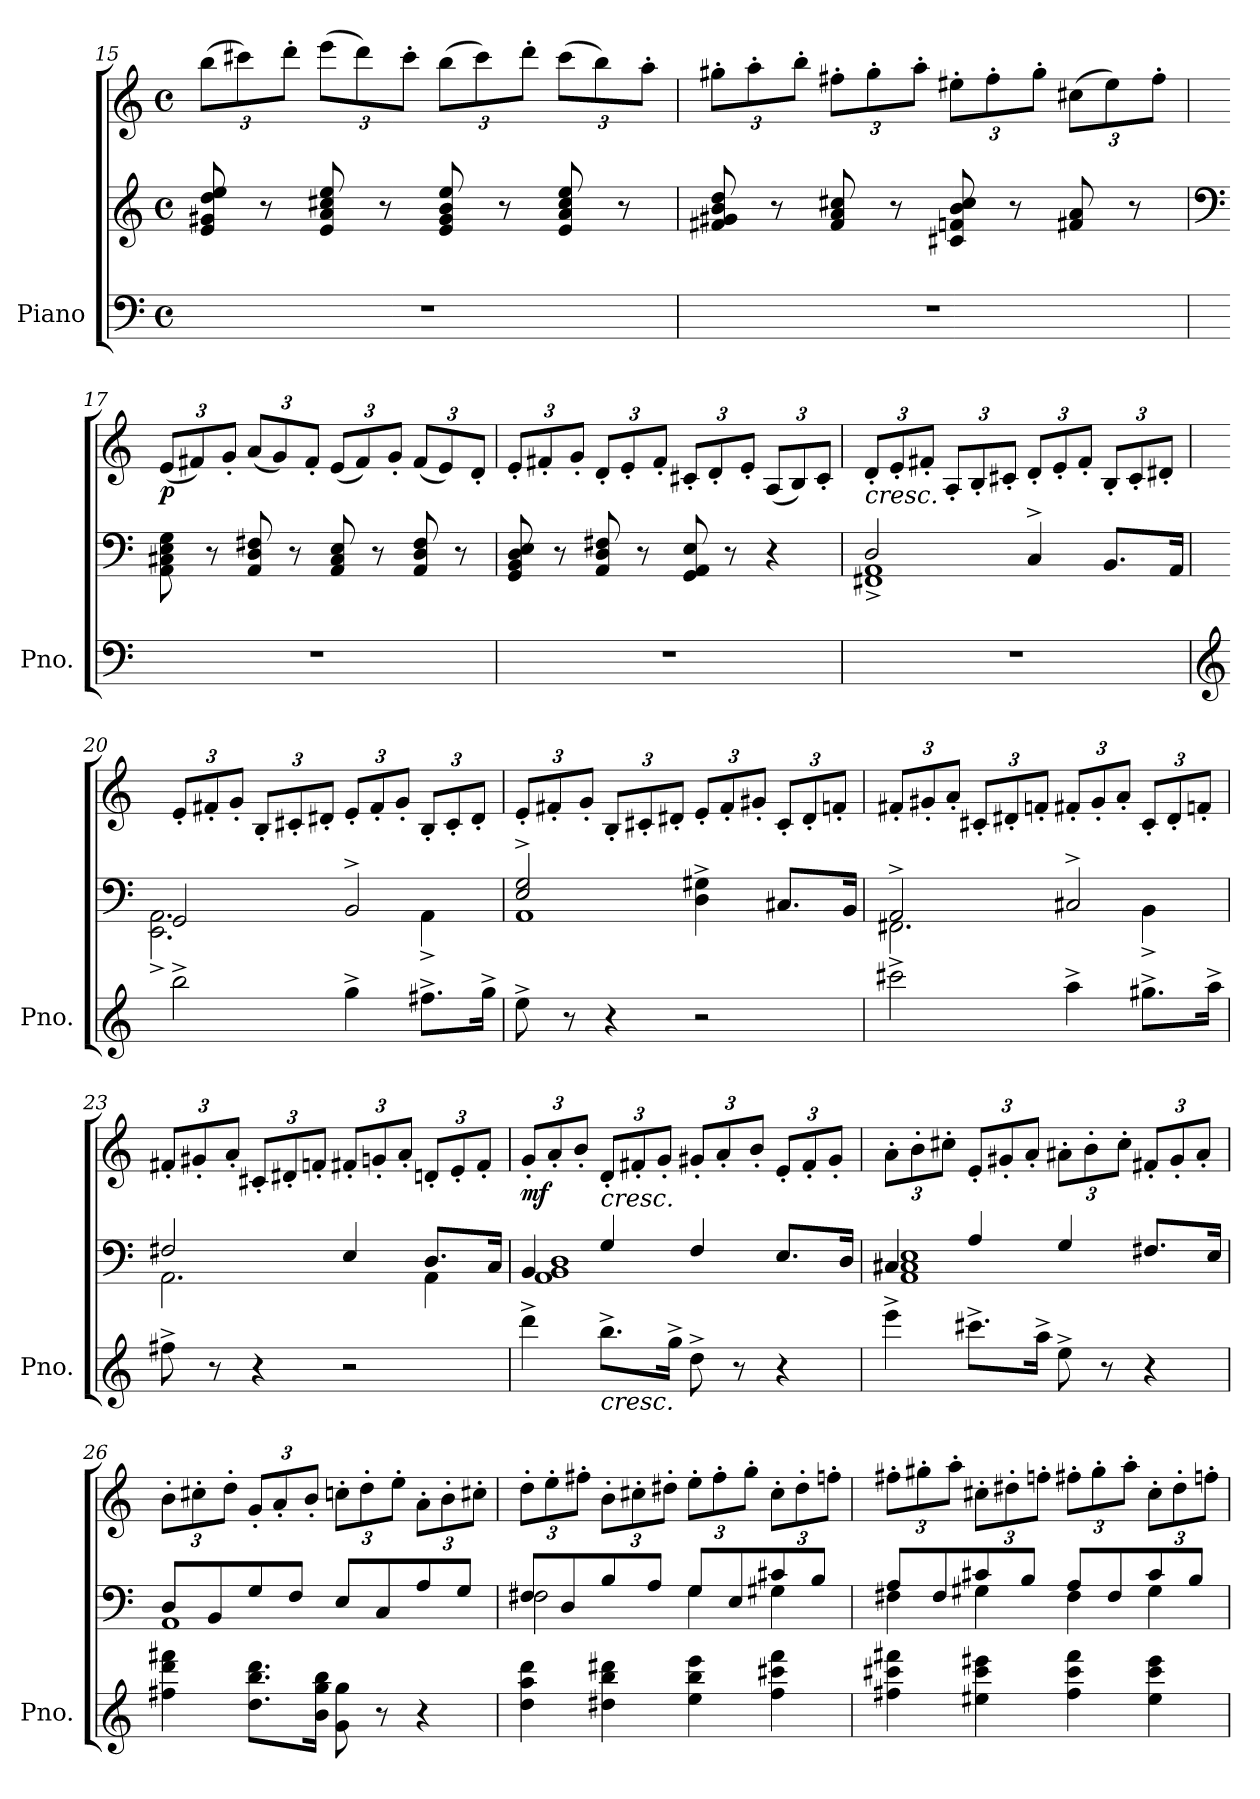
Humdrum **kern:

**kern	**kern	**kern	**dynam
*part1	*part1	*part1	*part1
*staff3	*staff2	*staff1	*staff1/2/3
*I"Piano	*	*	*
*I'Pno.	*	*	*
*clefF4	*clefG2	*clefG2	*
*k[]	*k[]	*k[]	*
*M4/4	*M4/4	*M4/4	*
*met(c)	*met(c)	*met(c)	*
*	*	*Xbrackettup	*
=15	=15	=15	=15
1r	8e/ 8g#X/ 8dd/ 8ee/	(>12bb\L	.
.	.	12ccc#X\)	.
.	8r	.	.
.	.	12ddd'\J	.
.	8e/ 8a/ 8cc#X/ 8ee/	(>12eee\L	.
.	.	12ddd\)	.
.	8r	.	.
.	.	12ccc#'\J	.
.	8e/ 8g#/ 8b/ 8ee/	(>12bb\L	.
.	.	12ccc#\)	.
.	8r	.	.
.	.	12ddd'\J	.
.	8e/ 8a/ 8cc#/ 8ee/	(>12ccc#\L	.
.	.	12bb\)	.
.	8r	.	.
.	.	12aa'\J	.
=16	=16	=16	=16
1r	8f#X/ 8g#X/ 8b/ 8dd/	12gg#X'\L	.
.	.	12aa'\	.
.	8r	.	.
.	.	12bb'\J	.
.	8f#/ 8a/ 8cc#X/	12ff#X'\L	.
.	.	12gg#'\	.
.	8r	.	.
.	.	12aa'\J	.
.	8c#X/ 8fn/ 8b/ 8cc#/	12ee#X'\L	.
.	.	12ff#'\	.
.	8r	.	.
.	.	12gg#'\J	.
.	8f#X/ 8a/	(>12cc#X\L	.
.	.	12ee#\)	.
.	8r	.	.
.	.	12ff#'\J	.
!!LO:LB:g=z
=17	=17	=17	=17
*	*clefF4	*	*
!	!	!	!LO:DY:b
1r	8AA\ 8C#X\ 8E\ 8G\	(<12e/L	p
.	.	12f#X/)	.
.	8r	.	.
.	.	12g'/J	.
.	8AA/ 8D/ 8F#X/	(<12a/L	.
.	.	12g/)	.
.	8r	.	.
.	.	12f#'/J	.
.	8AA/ 8C#/ 8E/	(<12e/L	.
.	.	12f#/)	.
.	8r	.	.
.	.	12g'/J	.
.	8AA/ 8D/ 8F#/	(<12f#/L	.
.	.	12e/)	.
.	8r	.	.
.	.	12d'/J	.
=18	=18	=18	=18
1r	8GG/ 8BB/ 8D/ 8E/	12e'/L	.
.	.	12f#X'/	.
.	8r	.	.
.	.	12g'/J	.
.	8AA/ 8D/ 8F#X/	12d'/L	.
.	.	12e'/	.
.	8r	.	.
.	.	12f#'/J	.
.	8GG/ 8AA/ 8E/	12c#X'/L	.
.	.	12d'/	.
.	8r	.	.
.	.	12e'/J	.
.	4r	(<12A/L	.
.	.	12B/)	.
.	.	12c#'/J	.
=19	=19	=19	=19
*	*^	*	*
!	!	!	!LO:TX:b:i:t=cresc.	!
1r	2D/	1FF#X^ 1AA^	12d'/L	.
.	.	.	12e'/	.
.	.	.	12f#X'/J	.
.	.	.	12A'/L	.
.	.	.	12B'/	.
.	.	.	12c#X'/J	.
.	4C^/	.	12d'/L	.
.	.	.	12e'/	.
.	.	.	12f#'/J	.
.	8.BB/L	.	12B'/L	.
.	.	.	12c#'/	.
.	.	.	12d#X'/J	.
.	16AA/Jk	.	.	.
!!LO:PB:g=z
=20	=20	=20	=20	=20
*clefG2	*	*	*	*
2bb^\	2GG/	2.EE\^ 2.AA\^	12e'/L	.
.	.	.	12f#X'/	.
.	.	.	12g'/J	.
.	.	.	12B'/L	.
.	.	.	12c#X'/	.
.	.	.	12d#X'/J	.
4gg^\	2BB^/	.	12e'/L	.
.	.	.	12f#'/	.
.	.	.	12g'/J	.
8.ff#X^\L	.	4AA^\	12B'/L	.
.	.	.	12c#'/	.
.	.	.	12d#'/J	.
16gg^\Jk	.	.	.	.
=21	=21	=21	=21	=21
8ee^\	2E/^ 2G/^	1AA	12e'/L	.
.	.	.	12f#X'/	.
8r	.	.	.	.
.	.	.	12g'/J	.
4r	.	.	12B'/L	.
.	.	.	12c#X'/	.
.	.	.	12d#X'/J	.
2r	4D\^ 4G#X\^	.	12e'/L	.
.	.	.	12f#'/	.
.	.	.	12g#X'/J	.
.	8.C#X/L	.	12c#'/L	.
.	.	.	12d#'/	.
.	.	.	12fn'/J	.
.	16BB/Jk	.	.	.
=22	=22	=22	=22	=22
2ccc#X^\	2AA^/	2.FF#X\	12f#X'/L	.
.	.	.	12g#X'/	.
.	.	.	12a'/J	.
.	.	.	12c#X'/L	.
.	.	.	12d#X'/	.
.	.	.	12fn'/J	.
4aa^\	2C#X^/	.	12f#X'/L	.
.	.	.	12g#'/	.
.	.	.	12a'/J	.
8.gg#X^\L	.	4BB^\	12c#'/L	.
.	.	.	12d#'/	.
.	.	.	12fn'/J	.
16aa^\Jk	.	.	.	.
!!LO:LB:g=z
=23	=23	=23	=23	=23
8ff#X^\	2F#X/	2.AA\	12f#X'/L	.
.	.	.	12g#X'/	.
8r	.	.	.	.
.	.	.	12a'/J	.
4r	.	.	12c#X'/L	.
.	.	.	12d#X'/	.
.	.	.	12fn'/J	.
2r	4E/	.	12f#X'/L	.
.	.	.	12gn'/	.
.	.	.	12a'/J	.
.	8.D/L	4AA\	12dn'/L	.
.	.	.	12e'/	.
.	.	.	12f#'/J	.
.	16C/Jk	.	.	.
=24	=24	=24	=24	=24
!	!	!	!	!LO:DY:b
4ddd^\	4BB/	1AA 1BB 1D	12g'/L	mf
.	.	.	12a'/	.
.	.	.	12b'/J	.
!	!	!	!LO:TX:b:i:t=cresc.	!
!LO:TX:b:i:t=cresc.	!	!	!	!
8.bb^\L	4G/	.	12d'/L	.
.	.	.	12f#X'/	.
.	.	.	12g'/J	.
16gg^\Jk	.	.	.	.
8dd^\	4F/	.	12g#X'/L	.
.	.	.	12a'/	.
8r	.	.	.	.
.	.	.	12b'/J	.
4r	8.E/L	.	12e'/L	.
.	.	.	12f#'/	.
.	.	.	12g#'/J	.
.	16D/Jk	.	.	.
=25	=25	=25	=25	=25
4eee^\	4C#X/	1AA 1C# 1E	12a'\L	.
.	.	.	12b'\	.
.	.	.	12cc#X'\J	.
8.ccc#X^\L	4A/	.	12e'/L	.
.	.	.	12g#X'/	.
.	.	.	12a'/J	.
16aa^\Jk	.	.	.	.
8ee^\	4G/	.	12a#X'\L	.
.	.	.	12b'\	.
8r	.	.	.	.
.	.	.	12cc#'\J	.
4r	8.F#X/L	.	12f#X'/L	.
.	.	.	12g#'/	.
.	.	.	12a#'/J	.
.	16E/Jk	.	.	.
!!LO:LB:g=z
=26	=26	=26	=26	=26
4ff#X\ 4ddd\ 4fff#X\	8D/L	1AA	12b'\L	.
.	.	.	12cc#X'\	.
.	8BB/	.	.	.
.	.	.	12dd'\J	.
8.dd\ 8.bb\ 8.ddd\L	8G/	.	12g'/L	.
.	.	.	12a'/	.
.	8F/J	.	.	.
.	.	.	12b'/J	.
16b\ 16gg\ 16bb\Jk	.	.	.	.
8g\ 8gg\	8E/L	.	12ccn'\L	.
.	.	.	12dd'\	.
8r	8C/	.	.	.
.	.	.	12ee'\J	.
4r	8A/	.	12a'\L	.
.	.	.	12b'\	.
.	8G/J	.	.	.
.	.	.	12cc#X'\J	.
=27	=27	=27	=27	=27
4dd\ 4aa\ 4ddd\	8F#X/L	2F#\	12dd'\L	.
.	.	.	12ee'\	.
.	8D/	.	.	.
.	.	.	12ff#X'\J	.
4dd#X\ 4bb\ 4ddd#X\	8B/	.	12b'\L	.
.	.	.	12cc#X'\	.
.	8A/J	.	.	.
.	.	.	12dd#X'\J	.
4ee\ 4bb\ 4eee\	8G/L	4G\	12ee'\L	.
.	.	.	12ff#'\	.
.	8E/	.	.	.
.	.	.	12gg'\J	.
4ff\ 4ccc#X\ 4fff\	8c#X/	4G#X\	12cc#'\L	.
.	.	.	12dd#'\	.
.	8B/J	.	.	.
.	.	.	12ffn'\J	.
=28	=28	=28	=28	=28
4ff#X\ 4ccc#X\ 4fff#X\	8A/L	4F#X\	12ff#X'\L	.
.	.	.	12gg#X'\	.
.	8F#/	.	.	.
.	.	.	12aa'\J	.
4ee#X\ 4ccc#\ 4eee#X\	8c#X/	4G#X\	12cc#X'\L	.
.	.	.	12dd#X'\	.
.	8B/J	.	.	.
.	.	.	12ffn'\J	.
4ff#\ 4ccc#\ 4fff#\	8A/L	4F#\	12ff#X'\L	.
.	.	.	12gg#'\	.
.	8F#/	.	.	.
.	.	.	12aa'\J	.
4ee#\ 4ccc#\ 4eee#\	8c#/	4G#\	12cc#'\L	.
.	.	.	12dd#'\	.
.	8B/J	.	.	.
.	.	.	12ffn'\J	.
*	*v	*v	*	*
=	=	=	=
*-	*-	*-	*-
